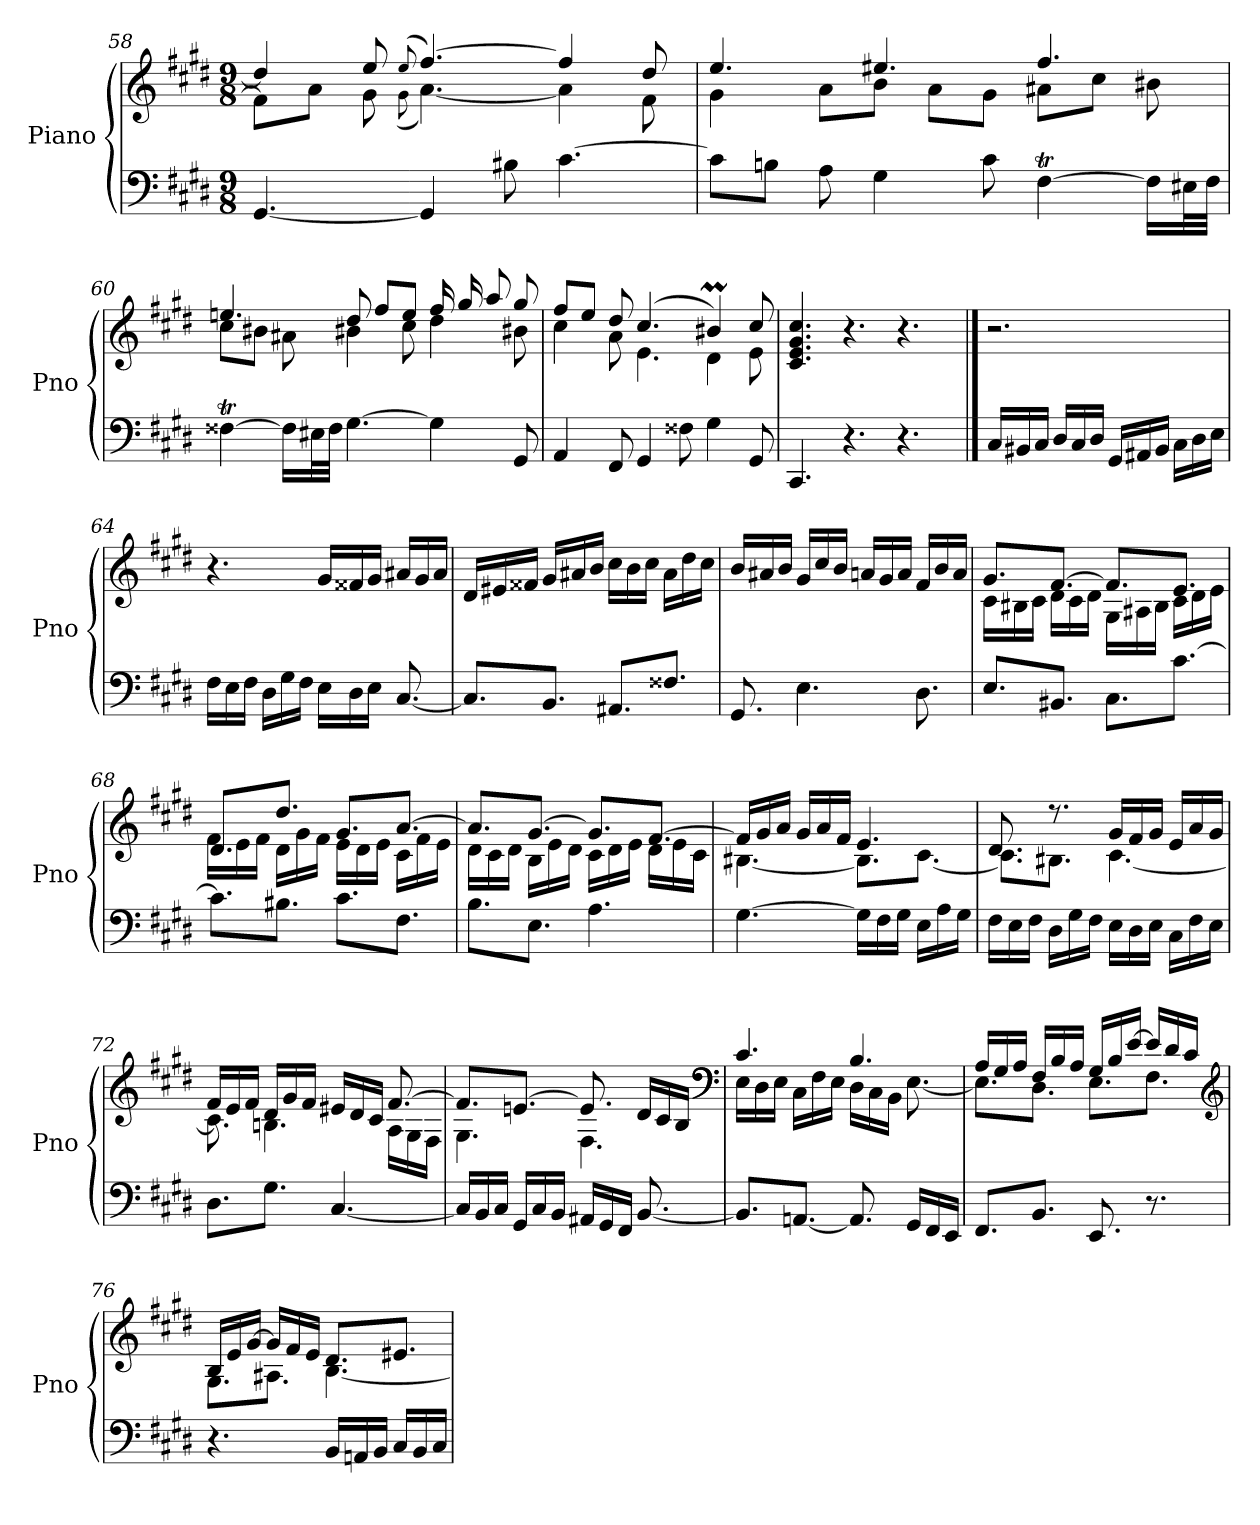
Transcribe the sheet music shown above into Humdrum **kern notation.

**kern	**kern
*part1	*part1
*staff2	*staff1
*I"Piano	*
*I'Pno	*
*clefF4	*clefG2
*k[f#c#g#d#]	*k[f#c#g#d#]
*E:	*E:
*M9/8	*M9/8
=58	=58
*	*^
[4.GG#	4dd#/]	8f#L]
.	.	8a\J
.	8ee/L	8g#\L
.	(>8qqee/J	(<8qqg#\J
4GG#]	[4.ff#/)	[4.a\)
8B#X	.	.
[4.c#	4ff#/]	4a\]
.	8dd#/	8f#\
=59	=59	=59
8c#L]	4.ee/	4g#\
8BnJ	.	.
8A	.	8a\L
4G#	4.ee#X/	8bJ
.	.	8a\L
8c#	.	8g#\J
[4F#T	4.ff#/	8a#X\L
.	.	8cc#\J
16F#LL]	.	8b#X\
32E#XL	.	.
32F#JJJ	.	.
!!LO:LB:g=z	!!
=60	=60	=60
[4F##Xt	4.een/	8cc#\
.	.	8b#X\J
16F##LL]	.	8a#X\
32E#XL	.	.
32F##JJJ	.	.
[4.G#	8dd#/	4b#X\
.	8ff#/L	.
.	8ee/J	8cc#\
4G#]	16ff#LL	4dd#\
.	16gg#/	.
.	8aa/J	.
8GG#	8gg#/L	8b#X\
=61	=61	=61
4AA	8ff#/L	4cc#\
.	8ee/J	.
8FF#	8dd#/	8a\
4GG#	(>4.cc#/	4.e\
8F##X	.	.
4G#	4b#Xm/)	4d#\
8GG#	8cc#/	8e\
=62	=62	=62
4.CC#	4.c#/ 4.e/ 4.g#/ 4.cc#/	1ryy
4.r	4.r	.
4.r	4.r	.
.	.	8ryy
!!LO:LB:g=z
==63	==63	==63
!	!LO:TX:a:B:t=2. Fuga a 3 voci.	!
*	*v	*v
16C#LL	2.r
16BB#X	.
16C#JJ	.
16D#LL	.
16C#	.
16D#JJ	.
16GG#LL	.
16AA#X	.
16BB#JJ	.
16C#LL	.
16D#	.
16EJJ	.
=64	=64
16F#LL	4.r
16E	.
16F#JJ	.
16D#LL	.
16G#	.
16F#JJ	.
16ELL	16g#LL
16D#	16f##X
16EJJ	16g#JJ
[8.C#	16a#XLL
.	16g#
.	16a#JJ
=65	=65
8.C#L]	16d#LL
.	16e#X
.	16f##XJJ
8.BBJ	16g#LL
.	16a#X
.	16bJJ
8.AA#XL	16cc#LL
.	16b
.	16cc#JJ
8.F##XJ	16a#LL
.	16dd#
.	16cc#JJ
!!LO:LB:g=z
=66	=66
*	*^
8.GG#	16bLL	2.ryy
.	16a#X/	.
.	16b/JJ	.
4.E	16g#/LL	.
.	16cc#/	.
.	16b/JJ	.
.	16an/LL	.
.	16g#/	.
.	16a/JJ	.
8.D#	16f#LL	.
.	16b/	.
.	16a/JJ	.
=67	=67	=67
8.EL	8.g#L	16c#\LL
.	.	16B#X\
.	.	16c#\JJ
8.BB#XJ	[8.f#/J	16d#LL
.	.	16c#\
.	.	16d#\JJ
8.C#L	8.f#/L]	16G#\LL
.	.	16A#X\
.	.	16B#\JJ
[8.c#J	8.e/J	16c#LL
.	.	16d#\
.	.	16e\JJ
=68	=68	=68
8.c#L]	8.d#/L	16f#LL
.	.	16e\
.	.	16f#\JJ
8.B#XJ	8.dd#/J	16d#\LL
.	.	16g#\
.	.	16f#\JJ
8.c#L	8.g#L	16eLL
.	.	16d#\
.	.	16e\JJ
8.F#J	[8.a/J	16c#\LL
.	.	16f#\
.	.	16e\JJ
!!LO:LB:g=z	!!
=69	=69	=69
8.BL	8.aL]	16d#LL
.	.	16c#\
.	.	16d#\JJ
8.EJ	[8.g#/J	16B\LL
.	.	16e\
.	.	16d#\JJ
4.A	8.g#L]	16c#LL
.	.	16d#\
.	.	16e\JJ
.	[8.f#/J	16d#\LL
.	.	16e\
.	.	16c#\JJ
=70	=70	=70
[4.G#	16f#LL]	[4.B#X\
.	16g#/	.
.	16a/JJ	.
.	16g#/LL	.
.	16a/	.
.	16f#/JJ	.
16G#LL]	4.e/	8.B#L]
16F#	.	.
16G#JJ	.	.
16ELL	.	[8.c#\J
16A	.	.
16G#JJ	.	.
=71	=71	=71
16F#LL	8.d#/	8.c#\L]
16E	.	.
16F#JJ	.	.
16D#LL	8.r	8.B#X\J
16G#	.	.
16F#JJ	.	.
16ELL	16g#LL	[4.c#\
16D#	16f#/	.
16EJJ	16g#/JJ	.
16C#LL	16e/LL	.
16F#	16a/	.
16EJJ	16g#/JJ	.
!!LO:LB:g=z	!!
=72	=72	=72
8.D#L	16f#/LL	8.c#\]
.	16e/	.
.	16f#/JJ	.
8.G#J	16d#LL	4.Bn\
.	16g#/	.
.	16f#/JJ	.
[4.C#	16e#XLL	.
.	16d#/	.
.	16c#/JJ	.
.	[8.f#/	16ALL
.	.	16G#\
.	.	16F#\JJ
=73	=73	=73
16C#LL]	8.f#/L]	4.G#\
16BB	.	.
16C#JJ	.	.
16GG#LL	[8.en/J	.
16C#	.	.
16BBJJ	.	.
16AA#XLL	8.e/]	4.F#\
16GG#	.	.
16FF#JJ	.	.
[8.BB	16d#LL	.
.	16c#/	.
.	16B/JJ	.
*	*clefF4	*
=74	=74	=74
8.BBL]	4.c#/	16E\LL
.	.	16D#\
.	.	16E\JJ
[8.AAnJ	.	16C#\LL
.	.	16F#\
.	.	16E\JJ
8.AA]	4.B/	16D#LL
.	.	16C#\
.	.	16BB\JJ
16GG#LL	.	[8.E\
16FF#	.	.
16EEJJ	.	.
!!LO:LB:g=z	!!
=75	=75	=75
8.FF#L	16ALL	8.E\L]
.	16G#/	.
.	16A/JJ	.
8.BBJ	16F#/LL	8.D#\J
.	16B/	.
.	16A/JJ	.
8.EE	16G#/LL	8.E\L
.	16B/	.
.	[16e/JJ	.
8.r	16eLL]	8.F#\J
.	16d#/	.
.	16c#/JJ	.
*	*clefG2	*
=76	=76	=76
4.r	16B/LL	8.G#L
.	16e/	.
.	[16g#/JJ	.
.	16g#LL]	8.A#X\J
.	16f#/	.
.	16e/JJ	.
16BBLL	8.d#L	[4.B\
16AAn	.	.
16BBJJ	.	.
16C#LL	8.e#X/J	.
16BB	.	.
16C#JJ	.	.
*	*v	*v
=	=
*-	*-
